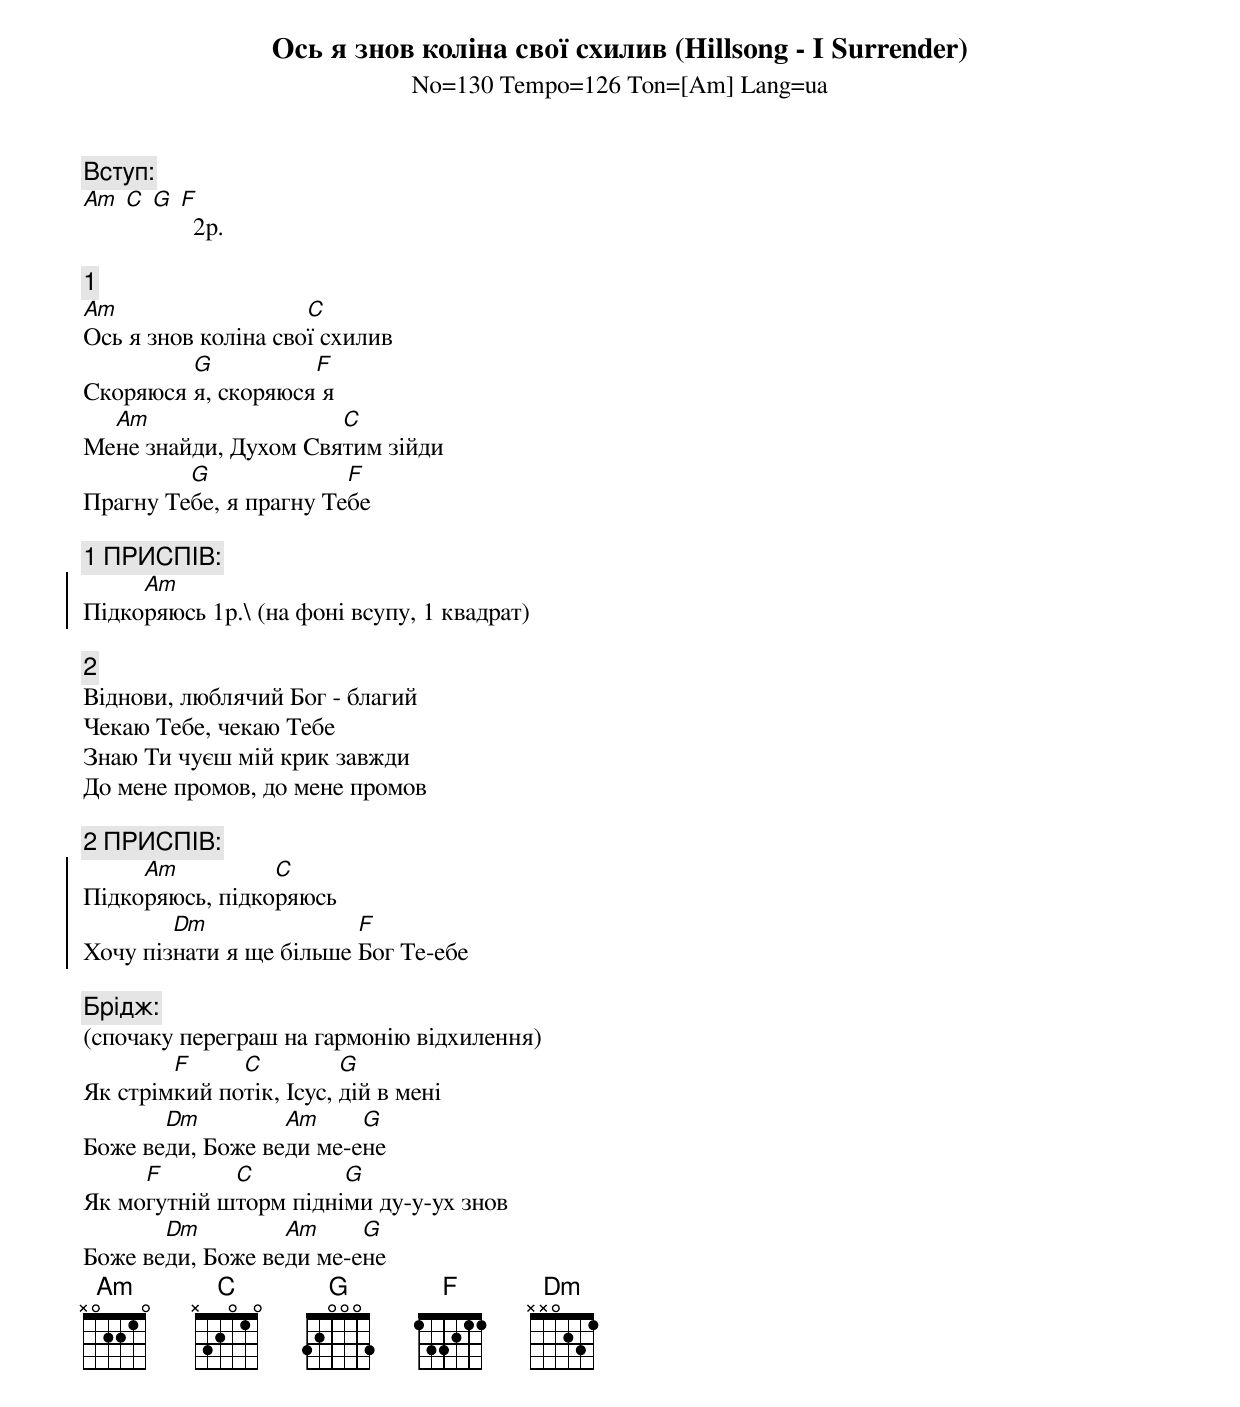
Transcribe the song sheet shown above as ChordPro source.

{title:Ось я знов коліна свої схилив (Hillsong - I Surrender)}
{subtitle:No=130 Tempo=126 Ton=[Am] Lang=ua}

{c: Вступ:}
[Am] [C] [G] [F]  2p.

{c: 1}
[Am]Ось я знов коліна сво[C]ї схилив
Скоряюся [G]я, скоряюся[F] я
Ме[Am]не знайди, Духом Свя[C]тим зійди
Прагну Те[G]бе, я прагну Те[F]бе

{c: 1 ПРИСПІВ:}
{soc}
Підко[Am]ряюсь 1р.\ (на фоні всупу, 1 квадрат)
{eoc}

{c: 2}
Віднови, люблячий Бог - благий
Чекаю Тебе, чекаю Тебе
Знаю Ти чуєш мій крик завжди
До мене промов, до мене промов

{c: 2 ПРИСПІВ:}
{soc}
Підко[Am]ряюсь, підко[C]ряюсь
Хочу піз[Dm]нати я ще більше [F]Бог Те-ебе
{eoc}

{c: Брідж:}
(спочаку переграш на гармонію відхилення)
{sob}
Як стрім[F]кий по[C]тік, Ісус, [G]дій в мені
Боже ве[Dm]ди, Боже ве[Am]ди ме-е[G]не
Як мо[F]гутній ш[C]торм підні[G]ми ду-у-ух знов
Боже ве[Dm]ди, Боже ве[Am]ди ме-е[G]не
{eob}
